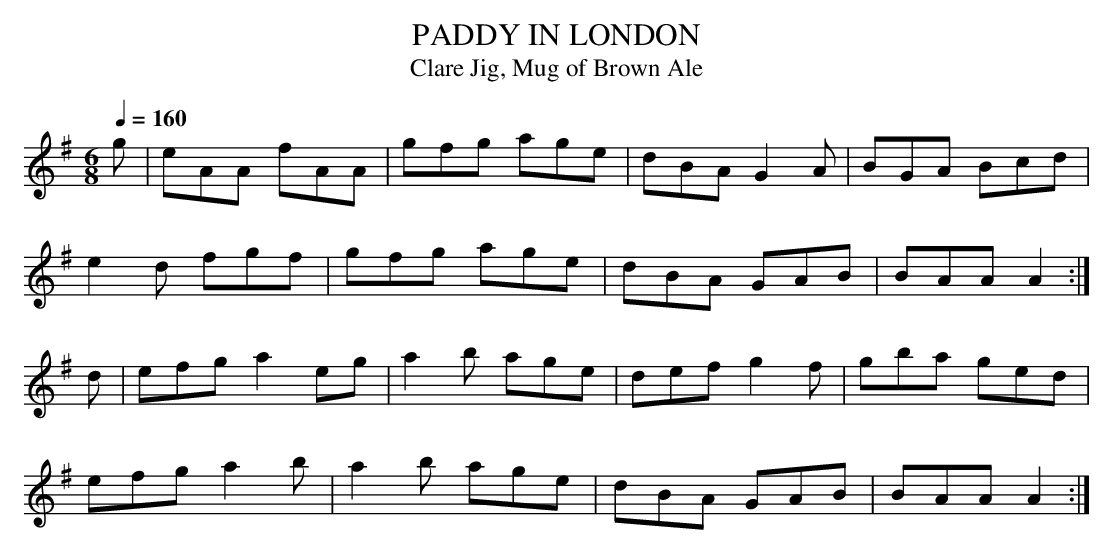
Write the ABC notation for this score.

X:1
T:PADDY IN LONDON
T:Clare Jig, Mug of Brown Ale
Q:1/4=160
M:6/8
K:Ador
g|eAA fAA|gfg age|dBA G2A|BGA Bcd|
e2d fgf|gfg age|dBA GAB|BAA A2 :|
d|efg a2eg|a2b age|def g2f|gba ged|
efg a2b|a2b age|dBA GAB|BAA A2 :|
